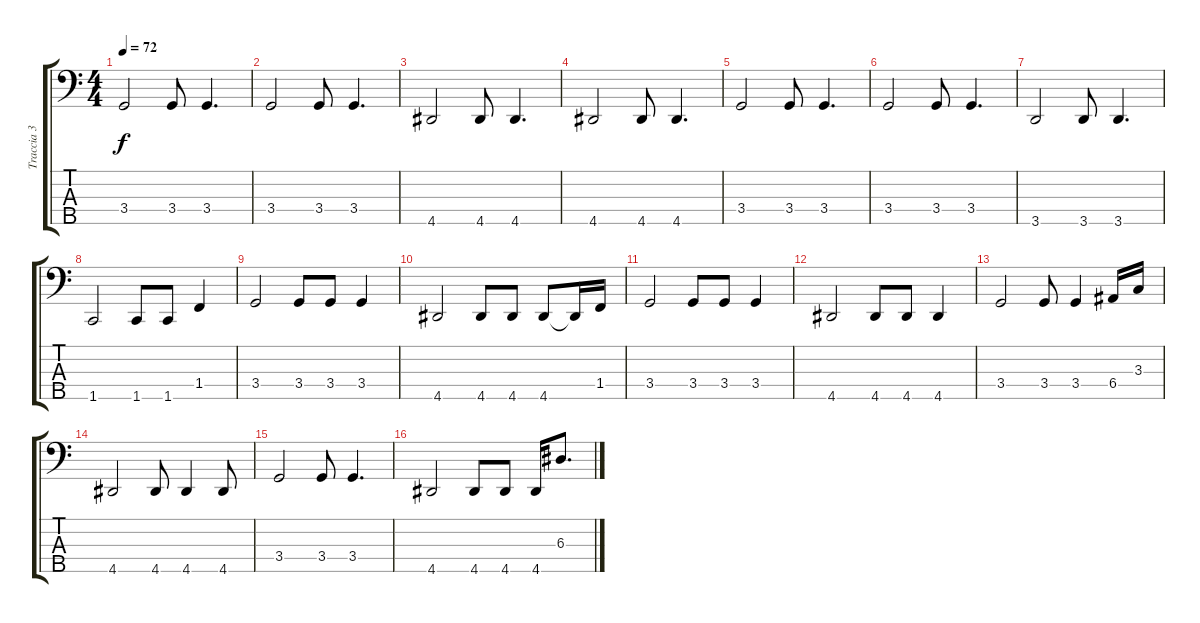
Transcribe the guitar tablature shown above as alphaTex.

\track ("Traccia 3" "Traccia 3") {instrument electricbassfinger}
\staff {score tabs}
\tuning (G2 D2 A1 E1 B0) {hide}
\ts (4 4)
\tempo 72
\clef f4
\ks c
3.4.2{dy f} 3.4.8 3.4.4{d} |
3.4.2 3.4.8 3.4.4{d} |
4.5.2 4.5.8 4.5.4{d} |
4.5.2 4.5.8 4.5.4{d} |
3.4.2 3.4.8 3.4.4{d} |
3.4.2 3.4.8 3.4.4{d} |
3.5.2 3.5.8 3.5.4{d} |
1.5.2 1.5.8 1.5.8 1.4.4 |
3.4.2 3.4.8 3.4.8 3.4.4 |
4.5.2 4.5.8 4.5.8 4.5.8 4.5{t}.16 1.4.16 |
3.4.2 3.4.8 3.4.8 3.4.4 |
4.5.2 4.5.8 4.5.8 4.5.4 |
3.4.2 3.4.8 3.4.4 6.4.16 3.3.16 |
4.5.2 4.5.8 4.5.4 4.5.8 |
3.4.2 3.4.8 3.4.4{d} |
4.5.2 4.5.8 4.5.8 4.5.16 6.3.8{d}
